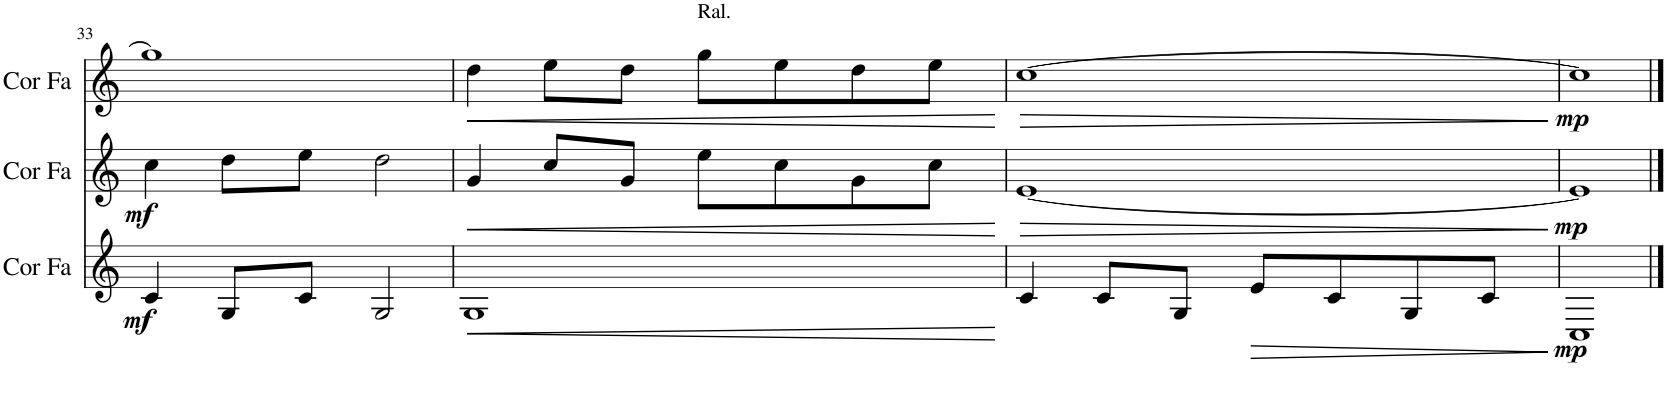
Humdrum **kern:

**kern	**dynam	**kern	**dynam	**kern	**dynam
*part3	*part3	*part2	*part2	*part1	*part1
*staff3	*staff3	*staff2	*staff2	*staff1	*staff1
*I"Cor en Fa	*	*I"Cor en Fa	*	*I"Cor en Fa	*
*I'Cor Fa	*	*I'Cor Fa	*	*I'Cor Fa	*
!!LO:PB:g=z
*clefG2	*	*clefG2	*	*clefG2	*
*Trd4c7	*	*Trd4c7	*	*Trd4c7	*
*k[]	*	*k[]	*	*k[]	*
*M4/4	*	*M4/4	*	*M4/4	*
=33	=33	=33	=33	=33	=33
!	!LO:DY:b	!	!LO:DY:b	!	!
4c/	mf	4cc\	mf	1gg]	.
8G/L	.	8dd\L	.	.	.
8c/J	.	8ee\J	.	.	.
2G/	.	2dd\	.	.	.
=34	=34	=34	=34	=34	=34
!	!LO:HP:b	!	!LO:HP:b	!	!LO:HP:b
1G	<	4g/	<	4dd\	<
.	.	8cc/L	.	8ee\L	.
.	.	8g/J	.	8dd\J	.
!	!	!	!	!LO:TX:a:t=Ral.	!
.	.	8ee\L	.	8gg\L	.
.	.	8cc\	.	8ee\	.
.	.	8g\	.	8dd\	.
.	.	8cc\J	.	8ee\J	.
.	[	.	[	.	[
=35	=35	=35	=35	=35	=35
!	!	!	!LO:HP:b	!	!LO:HP:b
4c/	.	[1e	>	[1cc	>
8c/L	.	.	.	.	.
8G/J	.	.	.	.	.
!	!LO:HP:b	!	!	!	!
8e/L	>	.	.	.	.
8c/	.	.	.	.	.
8G/	.	.	.	.	.
8c/J	.	.	.	.	.
.	]	.	]	.	]
=36	=36	=36	=36	=36	=36
!	!LO:DY:b	!	!LO:DY:b	!	!LO:DY:b
1C	mp	1e]	mp	1cc]	mp
==	==	==	==	==	==
*-	*-	*-	*-	*-	*-
